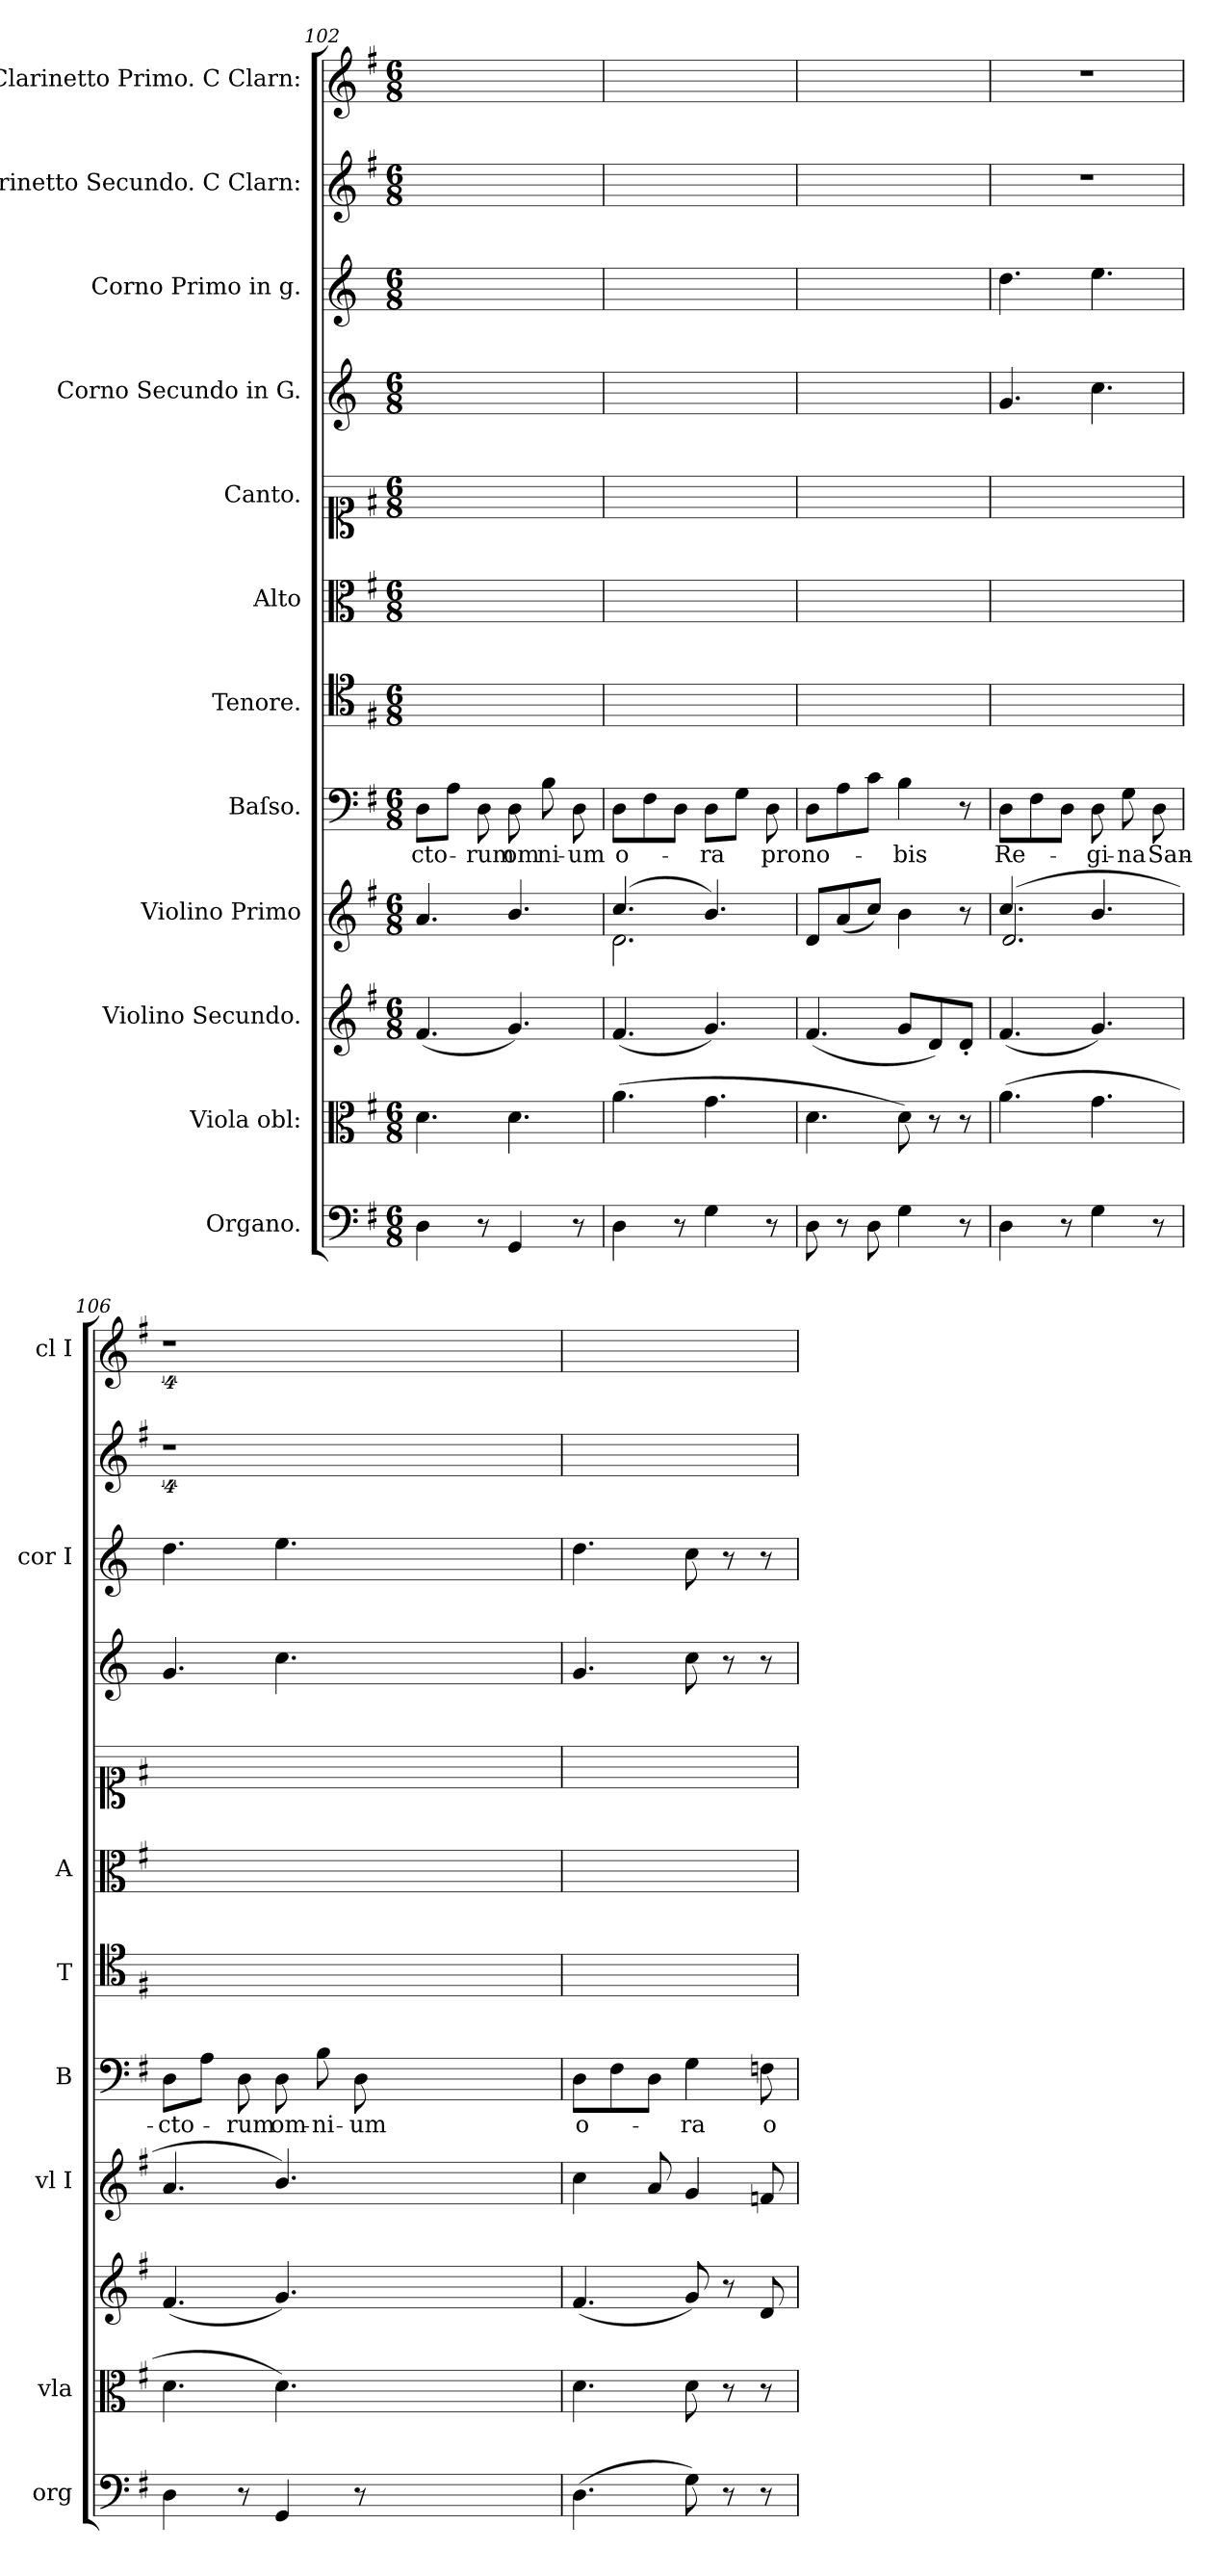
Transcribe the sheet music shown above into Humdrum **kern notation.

**kern	**kern	**kern	**kern	**kern	**text	**dynam	**kern	**kern	**kern	**kern	**kern	**kern	**kern
*part12	*part11	*part10	*part9	*part8	*part8	*part8	*part7	*part6	*part5	*part4	*part3	*part2	*part1
*staff12	*staff11	*staff10	*staff9	*staff8	*staff8	*staff8	*staff7	*staff6	*staff5	*staff4	*staff3	*staff2	*staff1
*I"Organo.	*I"Viola obl:	*I"Violino Secundo.	*I"Violino Primo	*I"Baſso.	*	*	*I"Tenore.	*I"Alto	*I"Canto.	*I"Corno Secundo in G.	*I"Corno Primo in g.	*I"Clarinetto Secundo. C Clarn:	*I"Clarinetto Primo. C Clarn:
*I'org	*I'vla	*	*I'vl I	*I'B	*	*	*I'T	*I'A	*	*	*I'cor I	*	*I'cl I
*clefF4	*clefC3	*clefG2	*clefG2	*clefF4	*	*	*clefC4	*clefC3	*clefC1	*clefG2	*clefG2	*clefG2	*clefG2
*	*	*	*	*	*	*	*	*	*	*ITrd3c5	*ITrd3c5	*	*
*k[f#]	*k[f#]	*k[f#]	*k[f#]	*k[f#]	*	*	*k[f#]	*k[f#]	*k[f#]	*k[f#]	*k[f#]	*k[f#]	*k[f#]
*G:	*G:	*G:	*G:	*G:	*	*	*G:	*G:	*G:	*G:	*G:	*G:	*G:
*M6/8	*M6/8	*M6/8	*M6/8	*M6/8	*	*	*M6/8	*M6/8	*M6/8	*M6/8	*M6/8	*M6/8	*M6/8
=102	=102	=102	=102	=102	=102	=102	=102	=102	=102	=102	=102	=102	=102
4D\	4.d\	(4.f#/	4.a/	8D\L	-cto-	.	2.ryy	2.ryy	2.ryy	2.ryy	2.ryy	2.ryy	2.ryy
.	.	.	.	8A\J	.	.	.	.	.	.	.	.	.
8r	.	.	.	8D\	-rum	.	.	.	.	.	.	.	.
4GG/	4.d\	4.g/)	4.b/	8D\	om-	.	.	.	.	.	.	.	.
.	.	.	.	8B\	-ni-	.	.	.	.	.	.	.	.
8r	.	.	.	8D\	-um	.	.	.	.	.	.	.	.
=103	=103	=103	=103	=103	=103	=103	=103	=103	=103	=103	=103	=103	=103
*	*	*	*^	*	*	*	*	*	*	*	*	*	*
4D\	(4.a\	(4.f#/	(4.cc	2.d\	8D\L	o-	.	2.ryy	2.ryy	2.ryy	2.ryy	2.ryy	2.ryy	2.ryy
.	.	.	.	.	8F#\	.	.	.	.	.	.	.	.	.
8r	.	.	.	.	8D\J	.	.	.	.	.	.	.	.	.
4G\	4.g\	4.g/)	4.b)	.	8D\L	-ra	.	.	.	.	.	.	.	.
.	.	.	.	.	8G\J	.	.	.	.	.	.	.	.	.
8r	.	.	.	.	8D\	pro	.	.	.	.	.	.	.	.
*	*	*	*v	*v	*	*	*	*	*	*	*	*	*	*
=104	=104	=104	=104	=104	=104	=104	=104	=104	=104	=104	=104	=104	=104
8D\	4.d\	(4.f#/	8d/L	8D\L	no-	.	2.ryy	2.ryy	2.ryy	2.ryy	2.ryy	2.ryy	2.ryy
8r	.	.	(8a/	8A\	.	.	.	.	.	.	.	.	.
8D\	.	.	8cc/J)	8c\J	.	.	.	.	.	.	.	.	.
4G\	8d\)	8g/L	4b\	4B\	-bis	.	.	.	.	.	.	.	.
.	8r	8d/)	.	.	.	.	.	.	.	.	.	.	.
8r	8r	8d'/J	8r	8r	.	.	.	.	.	.	.	.	.
=105	=105	=105	=105	=105	=105	=105	=105	=105	=105	=105	=105	=105	=105
*	*	*	*^	*	*	*	*	*	*	*	*	*	*
!	!	!	!	!	!	!	!LO:DY:a	!	!	!	!	!	!	!
4D\	(4.a\	(4.f#/	(4.cc/	2.d/	8D\L	Re-	piano	2.ryy	2.ryy	2.ryy	4.d/	4.a\	2.r	2.r
.	.	.	.	.	8F#\	.	.	.	.	.	.	.	.	.
8r	.	.	.	.	8D\J	.	.	.	.	.	.	.	.	.
4G\	4.g\	4.g/)	4.b/	.	8D\	-gi-	.	.	.	.	4.g\	4.b\	.	.
.	.	.	.	.	8G\	-na	.	.	.	.	.	.	.	.
8r	.	.	.	.	8D\	San-	.	.	.	.	.	.	.	.
*	*	*	*v	*v	*	*	*	*	*	*	*	*	*	*
=106	=106	=106	=106	=106	=106	=106	=106	=106	=106	=106	=106	=106	=106
4D\	4.d\	(4.f#/	4.a/	8D\L	-cto-	.	2.ryy	2.ryy	2.ryy	4.d/	4.a\	4%9r	4%9r
.	.	.	.	8A\J	.	.	.	.	.	.	.	.	.
8r	.	.	.	8D\	-rum	.	.	.	.	.	.	.	.
4GG/	4.d\)	4.g/)	4.b/)	8D\	om-	.	.	.	.	4.g\	4.b\	.	.
.	.	.	.	8B\	-ni-	.	.	.	.	.	.	.	.
8r	.	.	.	8D\	-um	.	.	.	.	.	.	.	.
1.ryy	1.ryy	1.ryy	1.ryy	1.ryy	.	.	1.ryy	1.ryy	1.ryy	1.ryy	1.ryy	.	.
=107	=107	=107	=107	=107	=107	=107	=107	=107	=107	=107	=107	=107	=107
(4.D\	4.d\	(4.f#/	4cc\	8D\L	o-	.	2.ryy	2.ryy	2.ryy	4.d/	4.a\	2.ryy	2.ryy
.	.	.	.	8F#\	.	.	.	.	.	.	.	.	.
.	.	.	8a/	8D\J	.	.	.	.	.	.	.	.	.
8G\)	8d\	8g/)	4g/	4G\	-ra	.	.	.	.	8g\	8g\	.	.
8r	8r	8r	.	.	.	.	.	.	.	8r	8r	.	.
!	!	!	!	!	!	!LO:DY:a	!	!	!	!	!	!	!
8r	8r	8d/	8fn/	8Fn\	o-	forto	.	.	.	8r	8r	.	.
=	=	=	=	=	=	=	=	=	=	=	=	=	=
*-	*-	*-	*-	*-	*-	*-	*-	*-	*-	*-	*-	*-	*-
